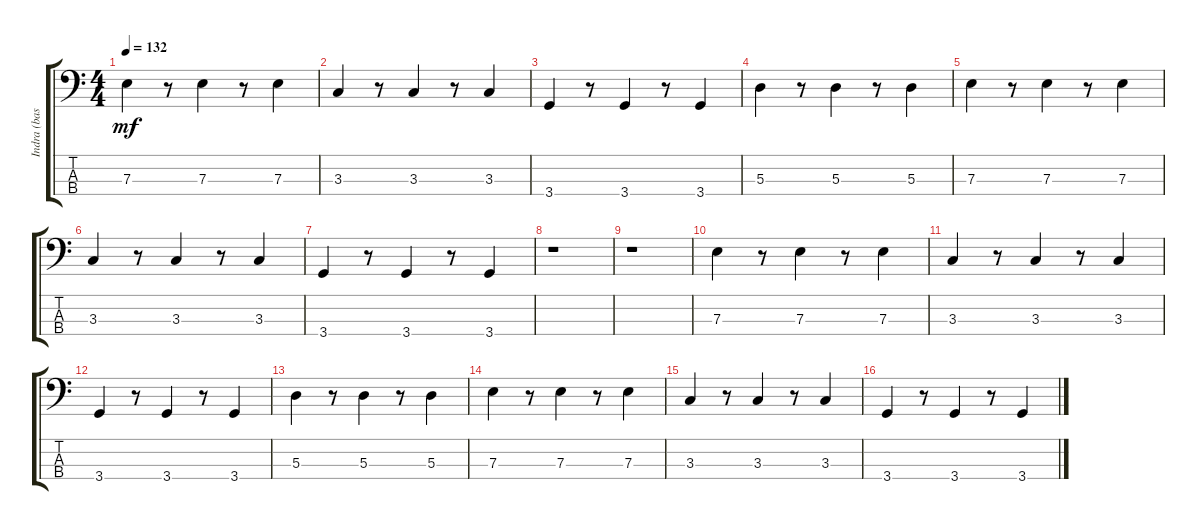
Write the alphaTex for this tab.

\track ("Indra (bass)" "Indra (bas") {instrument electricbassfinger}
\staff {score tabs}
\tuning (G2 D2 A1 E1) {hide}
\ts (4 4)
\tempo 132
\clef f4
\ks c
7.3.4{dy mf} r.8 7.3.4 r.8 7.3.4 |
3.3.4 r.8 3.3.4 r.8 3.3.4 |
3.4.4 r.8 3.4.4 r.8 3.4.4 |
5.3.4 r.8 5.3.4 r.8 5.3.4 |
7.3.4 r.8 7.3.4 r.8 7.3.4 |
3.3.4 r.8 3.3.4 r.8 3.3.4 |
3.4.4 r.8 3.4.4 r.8 3.4.4 |
r.1 |
r.1 |
7.3.4 r.8 7.3.4 r.8 7.3.4 |
3.3.4 r.8 3.3.4 r.8 3.3.4 |
3.4.4 r.8 3.4.4 r.8 3.4.4 |
5.3.4 r.8 5.3.4 r.8 5.3.4 |
7.3.4 r.8 7.3.4 r.8 7.3.4 |
3.3.4 r.8 3.3.4 r.8 3.3.4 |
3.4.4 r.8 3.4.4 r.8 3.4.4
